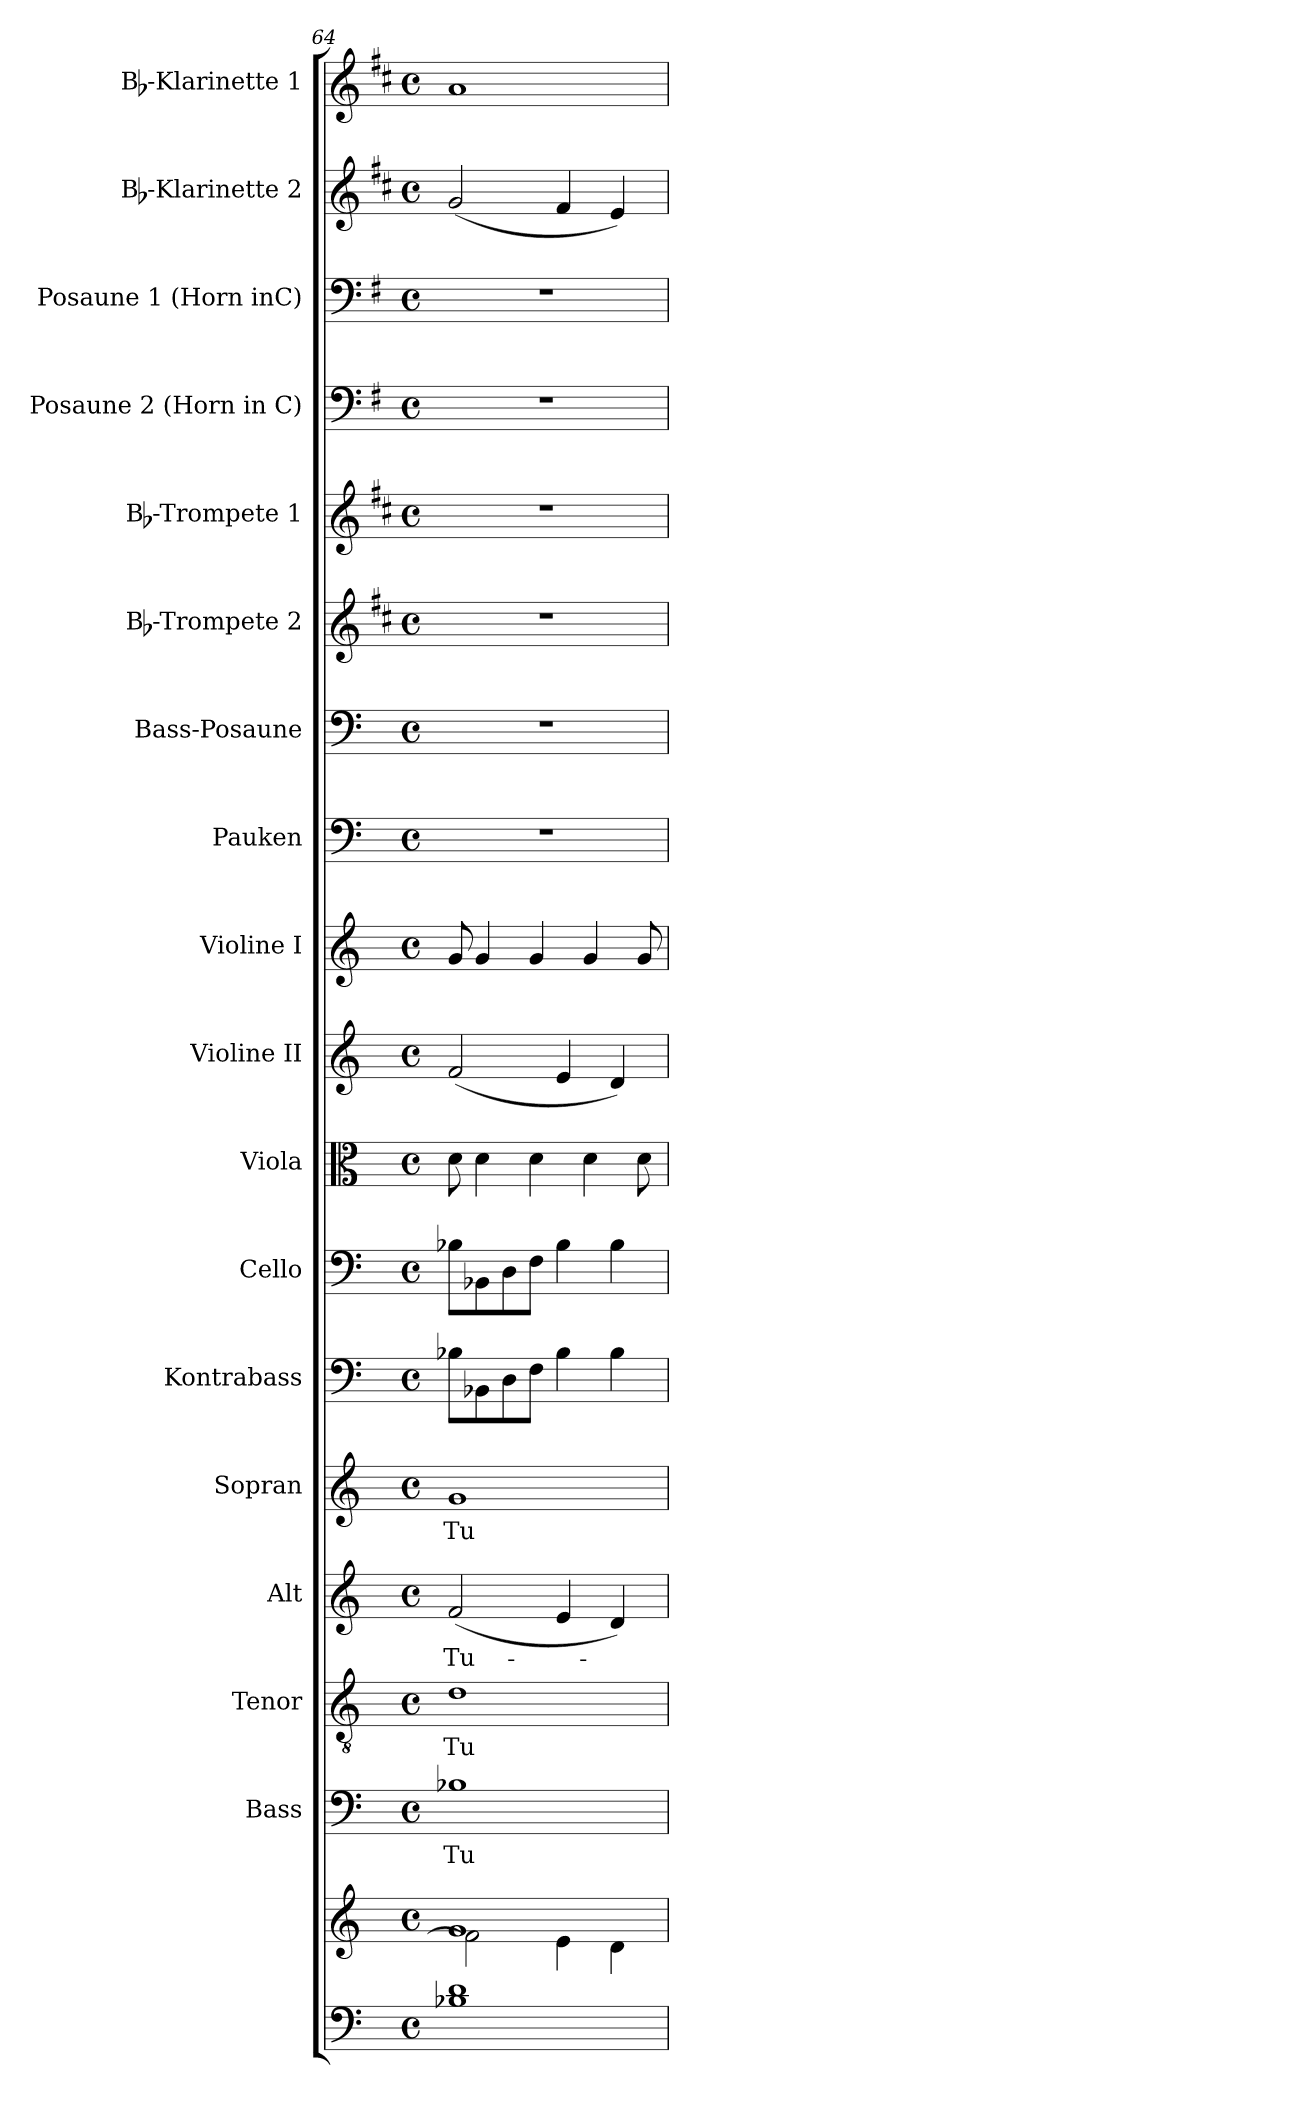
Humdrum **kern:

**kern	**kern	**kern	**text	**kern	**text	**kern	**text	**kern	**text	**kern	**kern	**kern	**kern	**kern	**kern	**kern	**kern	**kern	**kern	**kern	**kern	**kern
*part18	*part18	*part17	*part17	*part16	*part16	*part15	*part15	*part14	*part14	*part13	*part12	*part11	*part10	*part9	*part8	*part7	*part6	*part5	*part4	*part3	*part2	*part1
*staff19	*staff18	*staff17	*staff17	*staff16	*staff16	*staff15	*staff15	*staff14	*staff14	*staff13	*staff12	*staff11	*staff10	*staff9	*staff8	*staff7	*staff6	*staff5	*staff4	*staff3	*staff2	*staff1
*	*	*I"Bass	*	*I"Tenor	*	*I"Alt	*	*I"Sopran	*	*I"Kontrabass	*I"Cello	*I"Viola	*I"Violine II	*I"Violine I	*I"Pauken	*I"Bass-Posaune	*I"Bb-Trompete 2	*I"Bb-Trompete 1	*I"Posaune 2 (Horn in C)	*I"Posaune 1 (Horn inC)	*I"Bb-Klarinette 2	*I"Bb-Klarinette 1
*	*	*I'B.	*	*I'T.	*	*I'A.	*	*I'S.	*	*I'Kb.	*	*I'Vla.	*I'Vl. II	*I'Vl. I	*I'Pk.	*I'B-Pos.	*I'Bb Trp. 2	*I'Bb Trp. 1	*I'Pos. 2	*I'Pos. 1	*I'Bb Kl. 2	*I'Bb Kl. 1
*clefF4	*clefG2	*clefF4	*	*clefGv2	*	*clefG2	*	*clefG2	*	*clefF4	*clefF4	*clefC3	*clefG2	*clefG2	*clefF4	*clefF4	*clefG2	*clefG2	*clefF4	*clefF4	*clefG2	*clefG2
*	*	*	*	*	*	*	*	*	*	*ITrd7c12	*	*	*	*	*	*	*ITrd1c2	*ITrd1c2	*ITrd4c7	*ITrd4c7	*ITrd1c2	*ITrd1c2
*k[]	*k[]	*k[]	*	*k[]	*	*k[]	*	*k[]	*	*k[]	*k[]	*k[]	*k[]	*k[]	*k[]	*k[]	*k[]	*k[]	*k[]	*k[]	*k[]	*k[]
*C:	*C:	*C:	*	*C:	*	*C:	*	*C:	*	*C:	*C:	*C:	*C:	*C:	*C:	*C:	*C:	*C:	*C:	*C:	*C:	*C:
*M4/4	*M4/4	*M4/4	*	*M4/4	*	*M4/4	*	*M4/4	*	*M4/4	*M4/4	*M4/4	*M4/4	*M4/4	*M4/4	*M4/4	*M4/4	*M4/4	*M4/4	*M4/4	*M4/4	*M4/4
*met(c)	*met(c)	*met(c)	*	*met(c)	*	*met(c)	*	*met(c)	*	*met(c)	*met(c)	*met(c)	*met(c)	*met(c)	*met(c)	*met(c)	*met(c)	*met(c)	*met(c)	*met(c)	*met(c)	*met(c)
=64	=64	=64	=64	=64	=64	=64	=64	=64	=64	=64	=64	=64	=64	=64	=64	=64	=64	=64	=64	=64	=64	=64
*^	*^	*	*	*	*	*	*	*	*	*	*	*	*	*	*	*	*	*	*	*	*	*
!	!	!	!	!	!LO:LY:b	!	!LO:LY:b	!	!LO:LY:b	!	!LO:LY:b	!	!	!	!	!	!	!	!	!	!	!	!	!
1d	1B-X	1g	2f\]	1B-X	Tu-	1d	Tu-	(<2f/	Tu-	1g	Tu-	8BB-X\L	8B-X\L	8d\	(<2f/	8g/	1r	1r	1r	1r	1r	1r	(<2f/	1g
.	.	.	.	.	.	.	.	.	.	.	.	8BBB-X\	8BB-X\	4d\	.	4g/	.	.	.	.	.	.	.	.
.	.	.	.	.	.	.	.	.	.	.	.	8DD\	8D\	.	.	.	.	.	.	.	.	.	.	.
.	.	.	.	.	.	.	.	.	.	.	.	8FF\J	8F\J	4d\	.	4g/	.	.	.	.	.	.	.	.
.	.	.	4e\	.	.	.	.	4e/	.	.	.	4BB-\	4B-\	.	4e/	.	.	.	.	.	.	.	4e/	.
.	.	.	.	.	.	.	.	.	.	.	.	.	.	4d\	.	4g/	.	.	.	.	.	.	.	.
.	.	.	4d\	.	.	.	.	4d/)	.	.	.	4BB-\	4B-\	.	4d/)	.	.	.	.	.	.	.	4d/)	.
.	.	.	.	.	.	.	.	.	.	.	.	.	.	8d\	.	8g/	.	.	.	.	.	.	.	.
*v	*v	*	*	*	*	*	*	*	*	*	*	*	*	*	*	*	*	*	*	*	*	*	*	*
*	*v	*v	*	*	*	*	*	*	*	*	*	*	*	*	*	*	*	*	*	*	*	*	*
=	=	=	=	=	=	=	=	=	=	=	=	=	=	=	=	=	=	=	=	=	=	=
*-	*-	*-	*-	*-	*-	*-	*-	*-	*-	*-	*-	*-	*-	*-	*-	*-	*-	*-	*-	*-	*-	*-
